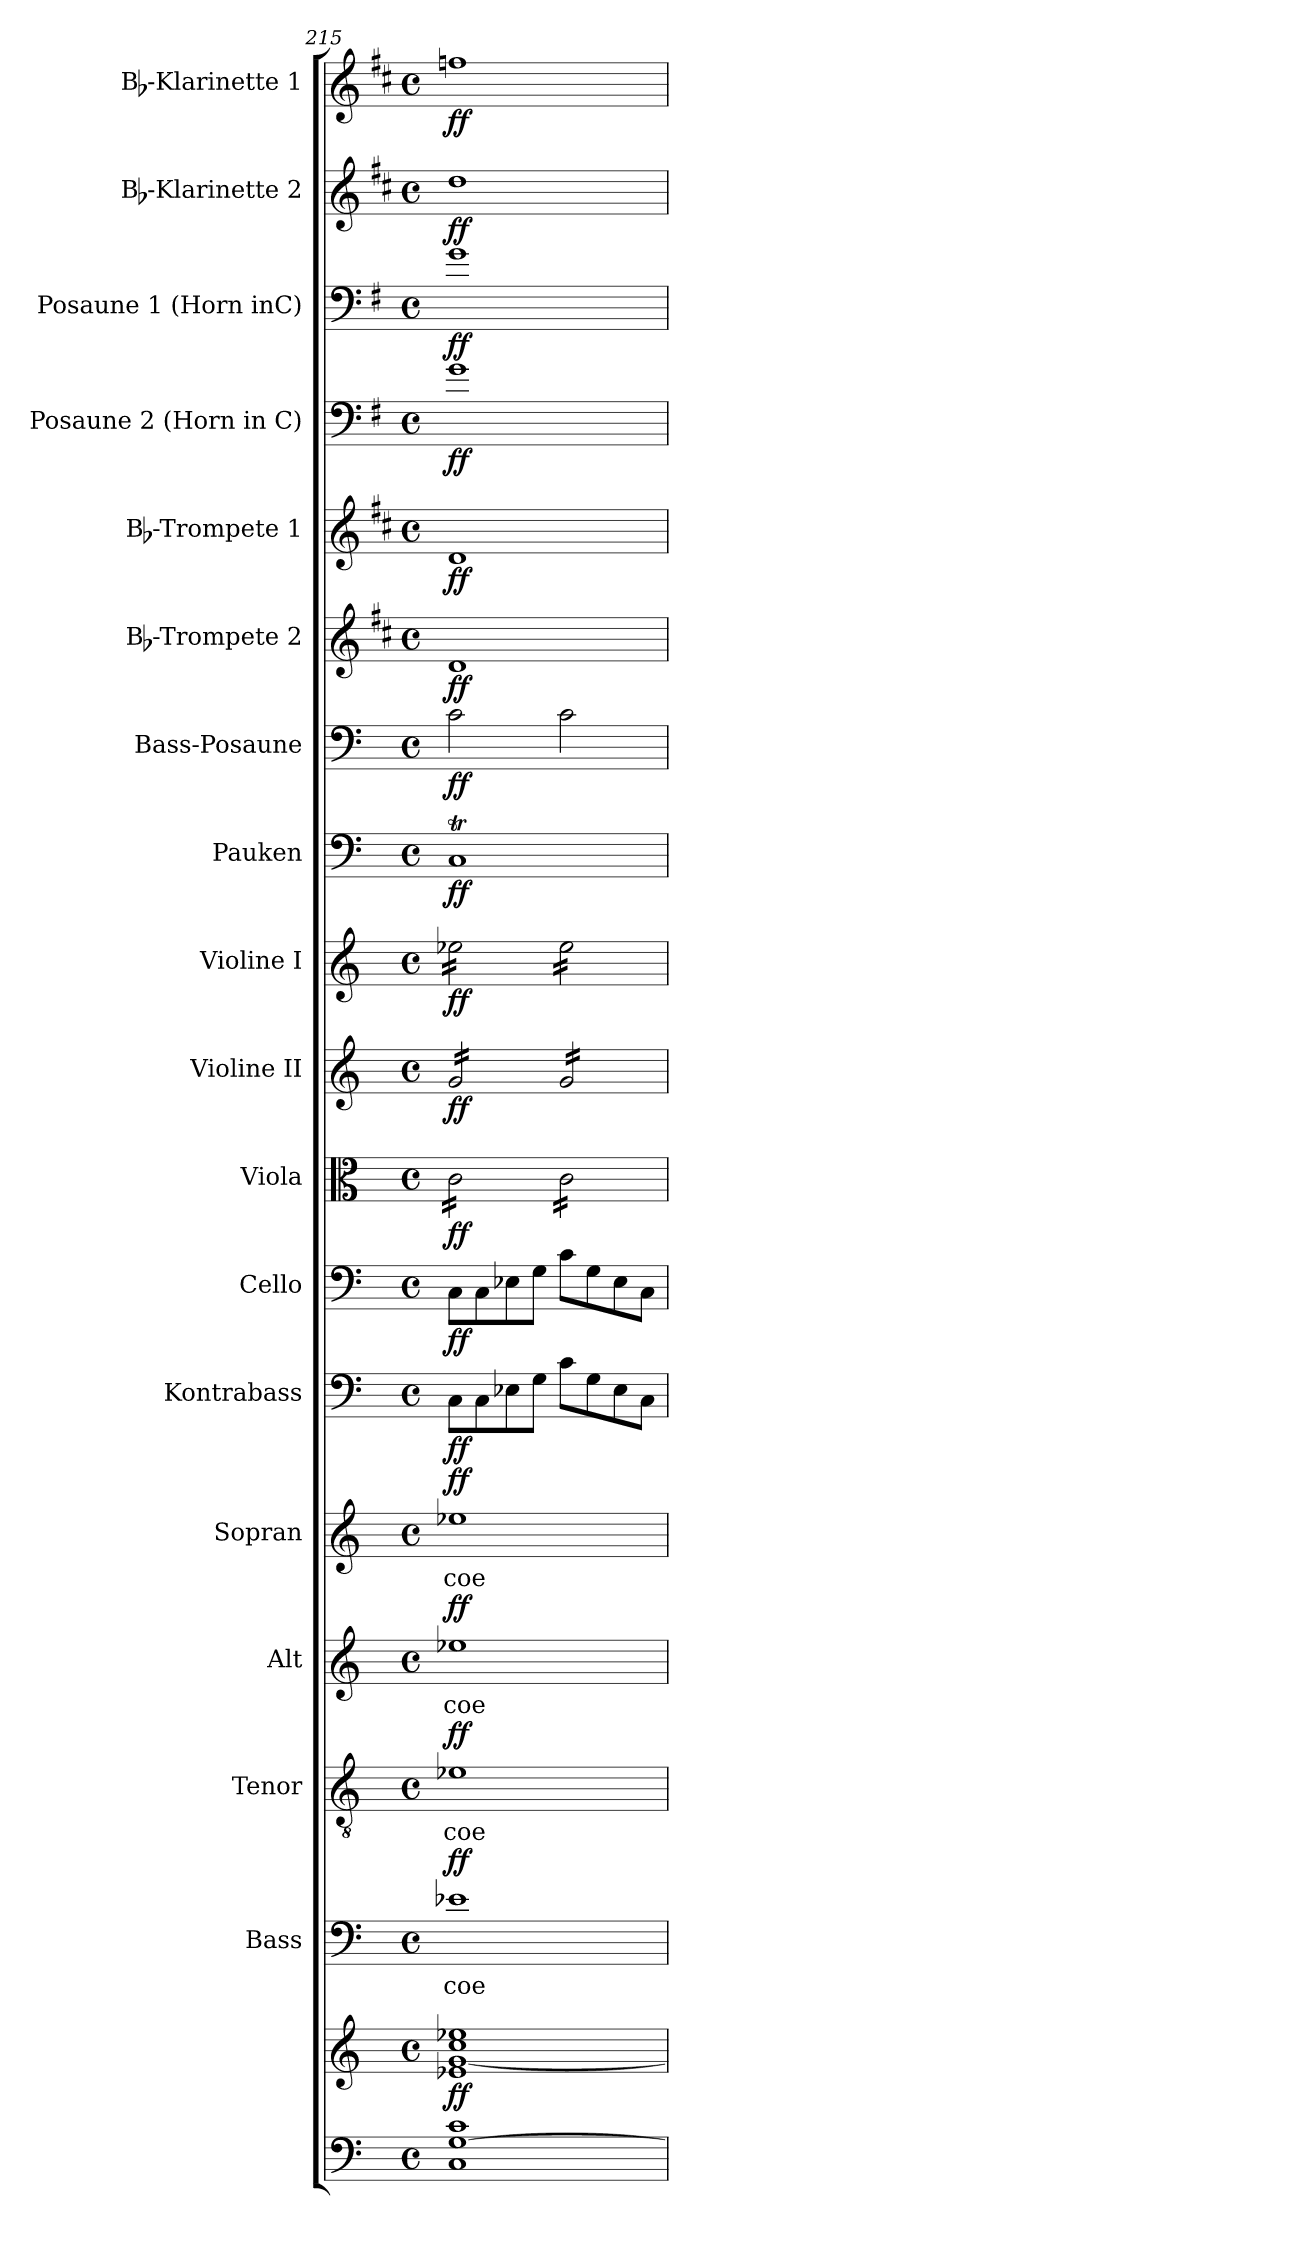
**kern	**kern	**dynam	**kern	**text	**dynam	**kern	**text	**dynam	**kern	**text	**dynam	**kern	**text	**dynam	**kern	**dynam	**kern	**dynam	**kern	**dynam	**kern	**dynam	**kern	**dynam	**kern	**dynam	**kern	**dynam	**kern	**dynam	**kern	**dynam	**kern	**dynam	**kern	**dynam	**kern	**dynam	**kern	**dynam
*part18	*part18	*part18	*part17	*part17	*part17	*part16	*part16	*part16	*part15	*part15	*part15	*part14	*part14	*part14	*part13	*part13	*part12	*part12	*part11	*part11	*part10	*part10	*part9	*part9	*part8	*part8	*part7	*part7	*part6	*part6	*part5	*part5	*part4	*part4	*part3	*part3	*part2	*part2	*part1	*part1
*staff19	*staff18	*staff18/19	*staff17	*staff17	*staff17	*staff16	*staff16	*staff16	*staff15	*staff15	*staff15	*staff14	*staff14	*staff14	*staff13	*staff13	*staff12	*staff12	*staff11	*staff11	*staff10	*staff10	*staff9	*staff9	*staff8	*staff8	*staff7	*staff7	*staff6	*staff6	*staff5	*staff5	*staff4	*staff4	*staff3	*staff3	*staff2	*staff2	*staff1	*staff1
*	*	*	*I"Bass	*	*	*I"Tenor	*	*	*I"Alt	*	*	*I"Sopran	*	*	*I"Kontrabass	*	*I"Cello	*	*I"Viola	*	*I"Violine II	*	*I"Violine I	*	*I"Pauken	*	*I"Bass-Posaune	*	*I"Bb-Trompete 2	*	*I"Bb-Trompete 1	*	*I"Posaune 2 (Horn in C)	*	*I"Posaune 1 (Horn inC)	*	*I"Bb-Klarinette 2	*	*I"Bb-Klarinette 1	*
*	*	*	*I'B.	*	*	*I'T.	*	*	*I'A.	*	*	*I'S.	*	*	*I'Kb.	*	*	*	*I'Vla.	*	*I'Vl. II	*	*I'Vl. I	*	*I'Pk.	*	*I'B-Pos.	*	*I'Bb Trp. 2	*	*I'Bb Trp. 1	*	*I'Pos. 2	*	*I'Pos. 1	*	*I'Bb Kl. 2	*	*I'Bb Kl. 1	*
*clefF4	*clefG2	*	*clefF4	*	*	*clefGv2	*	*	*clefG2	*	*	*clefG2	*	*	*clefF4	*	*clefF4	*	*clefC3	*	*clefG2	*	*clefG2	*	*clefF4	*	*clefF4	*	*clefG2	*	*clefG2	*	*clefF4	*	*clefF4	*	*clefG2	*	*clefG2	*
*	*	*	*	*	*	*	*	*	*	*	*	*	*	*	*ITrd7c12	*	*	*	*	*	*	*	*	*	*	*	*	*	*ITrd1c2	*	*ITrd1c2	*	*ITrd4c7	*	*ITrd4c7	*	*ITrd1c2	*	*ITrd1c2	*
*k[]	*k[]	*	*k[]	*	*	*k[]	*	*	*k[]	*	*	*k[]	*	*	*k[]	*	*k[]	*	*k[]	*	*k[]	*	*k[]	*	*k[]	*	*k[]	*	*k[]	*	*k[]	*	*k[]	*	*k[]	*	*k[]	*	*k[]	*
*C:	*C:	*	*C:	*	*	*C:	*	*	*C:	*	*	*C:	*	*	*C:	*	*C:	*	*C:	*	*C:	*	*C:	*	*C:	*	*C:	*	*C:	*	*C:	*	*C:	*	*C:	*	*C:	*	*C:	*
*M4/4	*M4/4	*	*M4/4	*	*	*M4/4	*	*	*M4/4	*	*	*M4/4	*	*	*M4/4	*	*M4/4	*	*M4/4	*	*M4/4	*	*M4/4	*	*M4/4	*	*M4/4	*	*M4/4	*	*M4/4	*	*M4/4	*	*M4/4	*	*M4/4	*	*M4/4	*
*met(c)	*met(c)	*	*met(c)	*	*	*met(c)	*	*	*met(c)	*	*	*met(c)	*	*	*met(c)	*	*met(c)	*	*met(c)	*	*met(c)	*	*met(c)	*	*met(c)	*	*met(c)	*	*met(c)	*	*met(c)	*	*met(c)	*	*met(c)	*	*met(c)	*	*met(c)	*
=215	=215	=215	=215	=215	=215	=215	=215	=215	=215	=215	=215	=215	=215	=215	=215	=215	=215	=215	=215	=215	=215	=215	=215	=215	=215	=215	=215	=215	=215	=215	=215	=215	=215	=215	=215	=215	=215	=215	=215	=215
*^	*^	*	*	*	*	*	*	*	*	*	*	*	*	*	*	*	*	*	*	*	*	*	*	*	*	*	*	*	*	*	*	*	*	*	*	*	*	*	*	*
!	!	!	!	!LO:DY:b	!	!LO:LY:b	!LO:DY:a	!	!LO:LY:b	!LO:DY:a	!	!LO:LY:b	!LO:DY:a	!	!LO:LY:b	!LO:DY:a	!	!LO:DY:b	!	!LO:DY:b	!	!LO:DY:b	!	!LO:DY:b	!	!LO:DY:b	!	!LO:DY:b	!	!LO:DY:b	!	!LO:DY:b	!	!LO:DY:b	!	!LO:DY:b	!	!LO:DY:b	!	!LO:DY:b	!	!LO:DY:b
*	*	*	*	*	*	*	*	*	*	*	*	*	*	*	*	*	*	*	*	*	*tremolo	*	*	*	*	*	*	*	*	*	*	*	*	*	*	*	*	*	*	*	*	*
*	*	*	*	*	*	*	*	*	*	*	*	*	*	*	*	*	*	*	*	*	*	*	*tremolo	*	*	*	*	*	*	*	*	*	*	*	*	*	*	*	*	*	*	*
*	*	*	*	*	*	*	*	*	*	*	*	*	*	*	*	*	*	*	*	*	*	*	*	*	*tremolo	*	*	*	*	*	*	*	*	*	*	*	*	*	*	*	*	*
[>1G 1c	1C	1cc 1ee-X	1e-X [<1g	ff	1e-X	coe-	ff	1e-X	coe-	ff	1ee-X	coe-	ff	1ee-X	coe-	ff	8CC\L	ff	8C\L	ff	16c\LL	ff	16g/LL	ff	16ee-X\LL	ff	1CT	ff	2c\	ff	1c	ff	1c	ff	1c	ff	1c	ff	1cc	ff	1ee-X	ff
.	.	.	.	.	.	.	.	.	.	.	.	.	.	.	.	.	.	.	.	.	16c\	.	16g/	.	16ee-X\	.	.	.	.	.	.	.	.	.	.	.	.	.	.	.	.	.
.	.	.	.	.	.	.	.	.	.	.	.	.	.	.	.	.	8CC\	.	8C\	.	16c\	.	16g/	.	16ee-X\	.	.	.	.	.	.	.	.	.	.	.	.	.	.	.	.	.
.	.	.	.	.	.	.	.	.	.	.	.	.	.	.	.	.	.	.	.	.	16c\	.	16g/	.	16ee-X\	.	.	.	.	.	.	.	.	.	.	.	.	.	.	.	.	.
.	.	.	.	.	.	.	.	.	.	.	.	.	.	.	.	.	8EE-X\	.	8E-X\	.	16c\	.	16g/	.	16ee-X\	.	.	.	.	.	.	.	.	.	.	.	.	.	.	.	.	.
.	.	.	.	.	.	.	.	.	.	.	.	.	.	.	.	.	.	.	.	.	16c\	.	16g/	.	16ee-X\	.	.	.	.	.	.	.	.	.	.	.	.	.	.	.	.	.
.	.	.	.	.	.	.	.	.	.	.	.	.	.	.	.	.	8GG\J	.	8G\J	.	16c\	.	16g/	.	16ee-X\	.	.	.	.	.	.	.	.	.	.	.	.	.	.	.	.	.
.	.	.	.	.	.	.	.	.	.	.	.	.	.	.	.	.	.	.	.	.	16c\JJ	.	16g/JJ	.	16ee-X\JJ	.	.	.	.	.	.	.	.	.	.	.	.	.	.	.	.	.
.	.	.	.	.	.	.	.	.	.	.	.	.	.	.	.	.	8C\L	.	8c\L	.	16c\LL	.	16g/LL	.	16ee-\LL	.	.	.	2c\	.	.	.	.	.	.	.	.	.	.	.	.	.
.	.	.	.	.	.	.	.	.	.	.	.	.	.	.	.	.	.	.	.	.	16c\	.	16g/	.	16ee-\	.	.	.	.	.	.	.	.	.	.	.	.	.	.	.	.	.
.	.	.	.	.	.	.	.	.	.	.	.	.	.	.	.	.	8GG\	.	8G\	.	16c\	.	16g/	.	16ee-\	.	.	.	.	.	.	.	.	.	.	.	.	.	.	.	.	.
.	.	.	.	.	.	.	.	.	.	.	.	.	.	.	.	.	.	.	.	.	16c\	.	16g/	.	16ee-\	.	.	.	.	.	.	.	.	.	.	.	.	.	.	.	.	.
.	.	.	.	.	.	.	.	.	.	.	.	.	.	.	.	.	8EE-\	.	8E-\	.	16c\	.	16g/	.	16ee-\	.	.	.	.	.	.	.	.	.	.	.	.	.	.	.	.	.
.	.	.	.	.	.	.	.	.	.	.	.	.	.	.	.	.	.	.	.	.	16c\	.	16g/	.	16ee-\	.	.	.	.	.	.	.	.	.	.	.	.	.	.	.	.	.
.	.	.	.	.	.	.	.	.	.	.	.	.	.	.	.	.	8CC\J	.	8C\J	.	16c\	.	16g/	.	16ee-\	.	.	.	.	.	.	.	.	.	.	.	.	.	.	.	.	.
.	.	.	.	.	.	.	.	.	.	.	.	.	.	.	.	.	.	.	.	.	16c\JJ	.	16g/JJ	.	16ee-\JJ	.	.	.	.	.	.	.	.	.	.	.	.	.	.	.	.	.
*	*	*	*	*	*	*	*	*	*	*	*	*	*	*	*	*	*	*	*	*	*	*	*	*	*Xtremolo	*	*	*	*	*	*	*	*	*	*	*	*	*	*	*	*	*
*	*	*	*	*	*	*	*	*	*	*	*	*	*	*	*	*	*	*	*	*	*	*	*Xtremolo	*	*	*	*	*	*	*	*	*	*	*	*	*	*	*	*	*	*	*
*	*	*	*	*	*	*	*	*	*	*	*	*	*	*	*	*	*	*	*	*	*Xtremolo	*	*	*	*	*	*	*	*	*	*	*	*	*	*	*	*	*	*	*	*	*
*v	*v	*	*	*	*	*	*	*	*	*	*	*	*	*	*	*	*	*	*	*	*	*	*	*	*	*	*	*	*	*	*	*	*	*	*	*	*	*	*	*	*	*
*	*v	*v	*	*	*	*	*	*	*	*	*	*	*	*	*	*	*	*	*	*	*	*	*	*	*	*	*	*	*	*	*	*	*	*	*	*	*	*	*	*	*
=	=	=	=	=	=	=	=	=	=	=	=	=	=	=	=	=	=	=	=	=	=	=	=	=	=	=	=	=	=	=	=	=	=	=	=	=	=	=	=	=
*-	*-	*-	*-	*-	*-	*-	*-	*-	*-	*-	*-	*-	*-	*-	*-	*-	*-	*-	*-	*-	*-	*-	*-	*-	*-	*-	*-	*-	*-	*-	*-	*-	*-	*-	*-	*-	*-	*-	*-	*-
